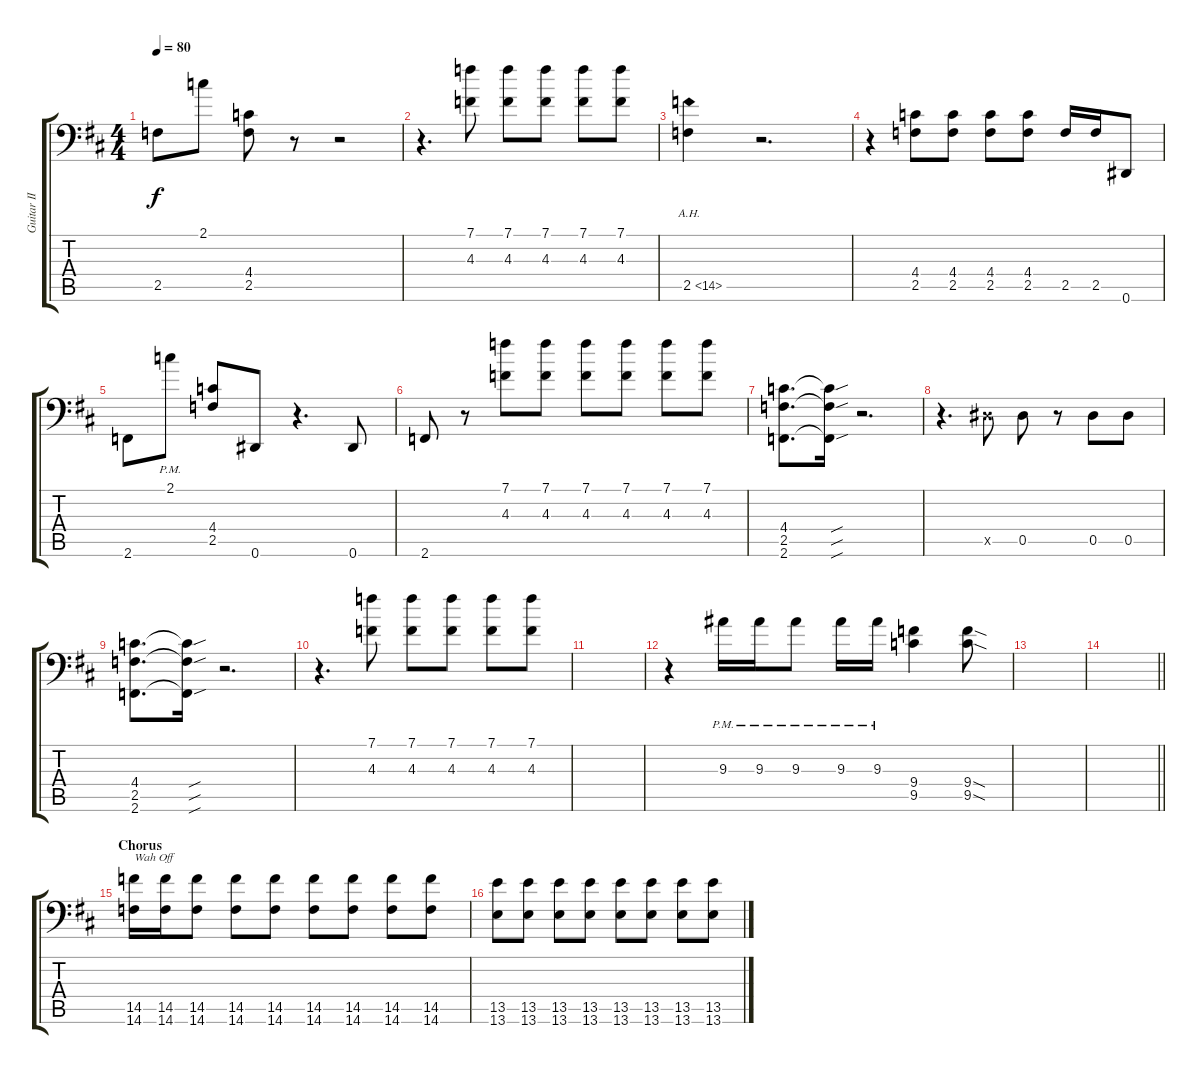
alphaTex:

\track ("Guitar II" "Guitar II") {instrument distortionguitar}
\staff {score tabs}
\tuning (Bb3 F3 Db3 Ab2 Eb2 Eb1) {hide}
\ts (4 4)
\tempo 80
\clef f4
\ks d
2.5.8{dy f} 2.1.8 (4.4 2.5).8 r.8 r.2 |
r.4{d} (7.1 4.3).8 (7.1 4.3).8 (7.1 4.3).8 (7.1 4.3).8 (7.1 4.3).8 |
2.5{ah 12}.4 r.2{d} |
r.4 (4.4 2.5).8 (4.4 2.5).8 (4.4 2.5).8 (4.4 2.5).8 2.5.16 2.5.16 0.6.8 |
2.6.8 2.1{pm}.8 (4.4 2.5).8 0.6.8 r.4{d} 0.6.8 |
2.6.8 r.8 (7.1 4.3).8 (7.1 4.3).8 (7.1 4.3).8 (7.1 4.3).8 (7.1 4.3).8 (7.1 4.3).8 |
(4.4 2.5 2.6).8{d} (4.4{sou t} 2.5{sou t} 2.6{sou t}).16 r.2{d} |
r.4{d} 0.5{x}.8 0.5.8 r.8 0.5.8 0.5.8 |
(4.4 2.5 2.6).8{d} (4.4{sou t} 2.5{sou t} 2.6{sou t}).16 r.2{d} |
r.4{d} (7.1 4.3).8 (7.1 4.3).8 (7.1 4.3).8 (7.1 4.3).8 (7.1 4.3).8 |
|
r.4 9.3{pm}.16 9.3{pm}.16 9.3{pm}.8 9.3{pm}.16 9.3{pm}.16 (9.4 9.5).4 (9.4{sod} 9.5{sod}).8 |
|
\barLineRight lightlight
|
\section ("" "Chorus")
(14.5 14.6).16{txt "Wah Off"} (14.5 14.6).16 (14.5 14.6).8 (14.5 14.6).8 (14.5 14.6).8 (14.5 14.6).8 (14.5 14.6).8 (14.5 14.6).8 (14.5 14.6).8 |
(13.5 13.6).8 (13.5 13.6).8 (13.5 13.6).8 (13.5 13.6).8 (13.5 13.6).8 (13.5 13.6).8 (13.5 13.6).8 (13.5 13.6).8
